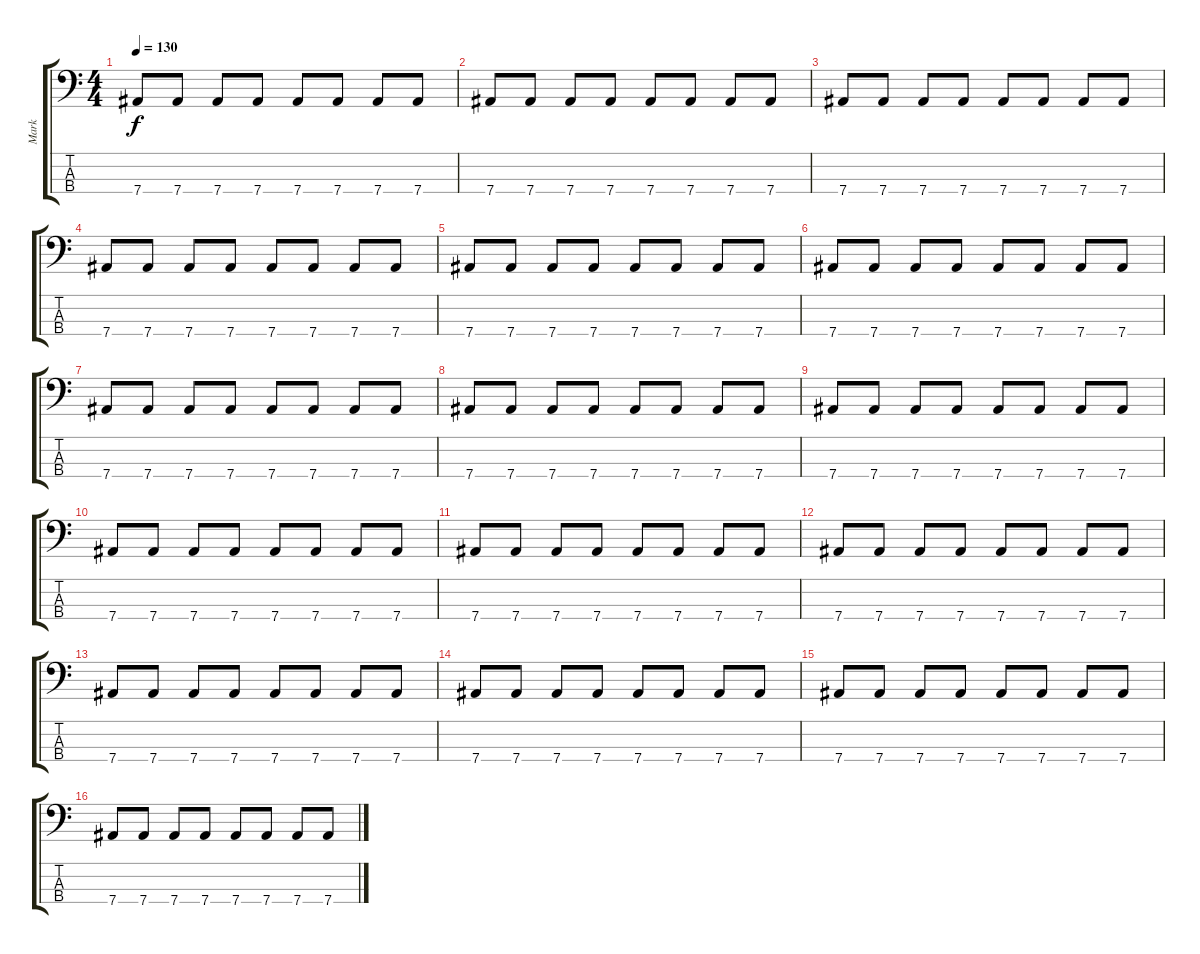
\track ("Mark" "Mark") {instrument electricbassfinger}
\staff {score tabs}
\tuning (Gb2 Db2 Ab1 Eb1) {hide}
\ts (4 4)
\tempo 130
\clef f4
\ks c
7.4.8{dy f} 7.4.8 7.4.8 7.4.8 7.4.8 7.4.8 7.4.8 7.4.8 |
7.4.8 7.4.8 7.4.8 7.4.8 7.4.8 7.4.8 7.4.8 7.4.8 |
7.4.8 7.4.8 7.4.8 7.4.8 7.4.8 7.4.8 7.4.8 7.4.8 |
7.4.8 7.4.8 7.4.8 7.4.8 7.4.8 7.4.8 7.4.8 7.4.8 |
7.4.8 7.4.8 7.4.8 7.4.8 7.4.8 7.4.8 7.4.8 7.4.8 |
7.4.8 7.4.8 7.4.8 7.4.8 7.4.8 7.4.8 7.4.8 7.4.8 |
7.4.8 7.4.8 7.4.8 7.4.8 7.4.8 7.4.8 7.4.8 7.4.8 |
7.4.8 7.4.8 7.4.8 7.4.8 7.4.8 7.4.8 7.4.8 7.4.8 |
7.4.8 7.4.8 7.4.8 7.4.8 7.4.8 7.4.8 7.4.8 7.4.8 |
7.4.8 7.4.8 7.4.8 7.4.8 7.4.8 7.4.8 7.4.8 7.4.8 |
7.4.8 7.4.8 7.4.8 7.4.8 7.4.8 7.4.8 7.4.8 7.4.8 |
7.4.8 7.4.8 7.4.8 7.4.8 7.4.8 7.4.8 7.4.8 7.4.8 |
7.4.8 7.4.8 7.4.8 7.4.8 7.4.8 7.4.8 7.4.8 7.4.8 |
7.4.8 7.4.8 7.4.8 7.4.8 7.4.8 7.4.8 7.4.8 7.4.8 |
7.4.8 7.4.8 7.4.8 7.4.8 7.4.8 7.4.8 7.4.8 7.4.8 |
7.4.8 7.4.8 7.4.8 7.4.8 7.4.8 7.4.8 7.4.8 7.4.8
